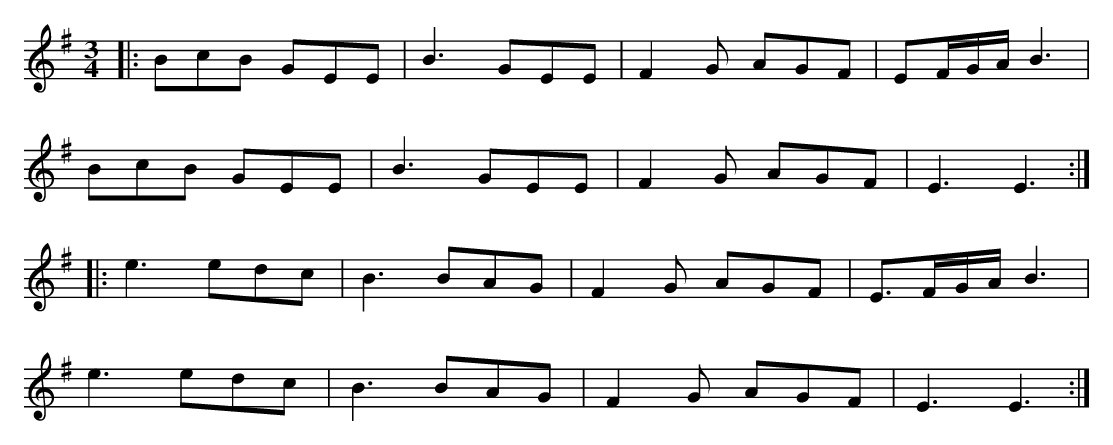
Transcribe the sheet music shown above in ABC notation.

X:1
M:3/4
K:Emin
|:BcB GEE|B3 GEE|F2G AGF|EF/G/A/ B3|
BcB GEE|B3 GEE|F2G AGF|E3 E3:|
|:e3 edc|B3 BAG|F2G AGF|E>FG/A/ B3|
e3 edc|B3 BAG|F2G AGF|E3 E3:|
